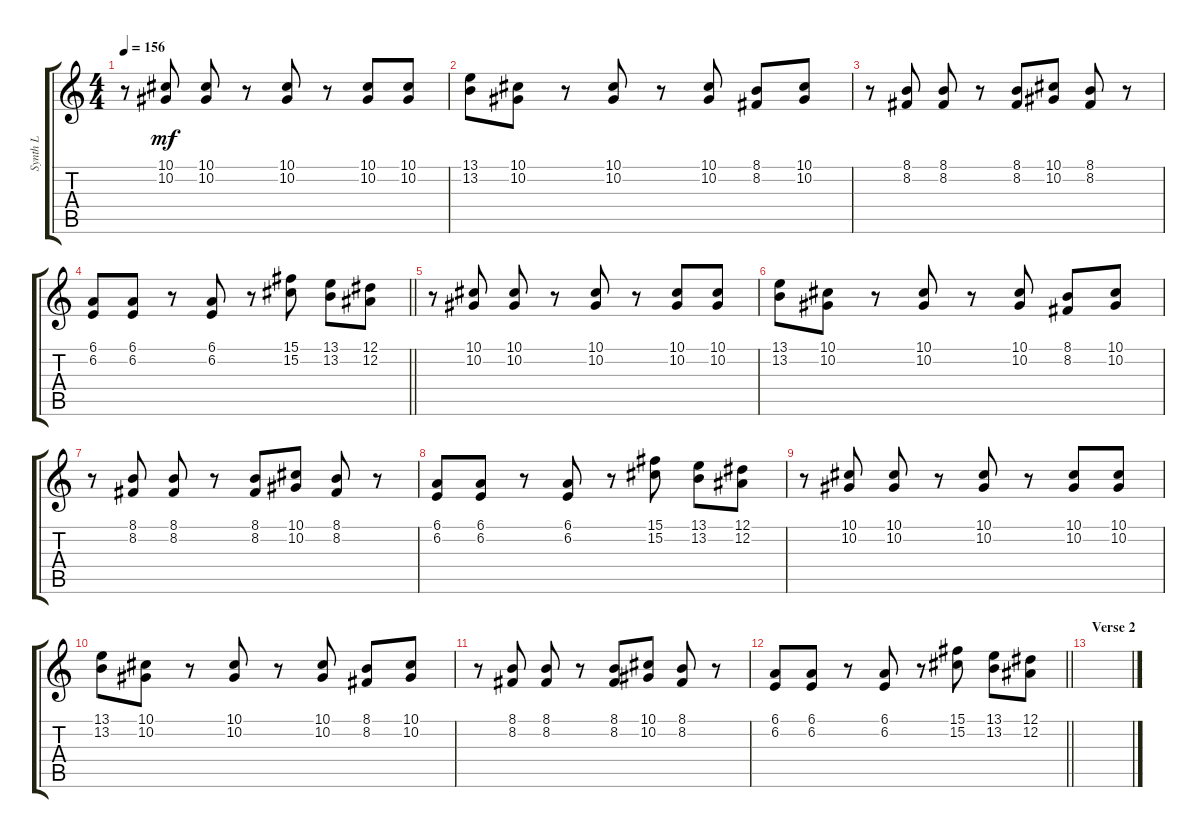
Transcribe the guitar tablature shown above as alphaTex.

\track ("Synth L" "Synth L") {instrument lead2sawtooth}
\staff {score tabs}
\tuning (Eb4 Bb3 Gb3 Db3 Ab2 Eb2) {hide}
\ts (4 4)
\tempo 156
\clef g2
\ks c
r.8{dy mf} (10.1 10.2).8 (10.1 10.2).8 r.8 (10.1 10.2).8 r.8 (10.1 10.2).8 (10.1 10.2).8 |
(13.1 13.2).8 (10.1 10.2).8 r.8 (10.1 10.2).8 r.8 (10.1 10.2).8 (8.1 8.2).8 (10.1 10.2).8 |
r.8 (8.1 8.2).8 (8.1 8.2).8 r.8 (8.1 8.2).8 (10.1 10.2).8 (8.1 8.2).8 r.8 |
\barLineRight lightlight
(6.1 6.2).8 (6.1 6.2).8 r.8 (6.1 6.2).8 r.8 (15.1 15.2).8 (13.1 13.2).8 (12.1 12.2).8 |
r.8 (10.1 10.2).8 (10.1 10.2).8 r.8 (10.1 10.2).8 r.8 (10.1 10.2).8 (10.1 10.2).8 |
(13.1 13.2).8 (10.1 10.2).8 r.8 (10.1 10.2).8 r.8 (10.1 10.2).8 (8.1 8.2).8 (10.1 10.2).8 |
r.8 (8.1 8.2).8 (8.1 8.2).8 r.8 (8.1 8.2).8 (10.1 10.2).8 (8.1 8.2).8 r.8 |
(6.1 6.2).8 (6.1 6.2).8 r.8 (6.1 6.2).8 r.8 (15.1 15.2).8 (13.1 13.2).8 (12.1 12.2).8 |
r.8 (10.1 10.2).8 (10.1 10.2).8 r.8 (10.1 10.2).8 r.8 (10.1 10.2).8 (10.1 10.2).8 |
(13.1 13.2).8 (10.1 10.2).8 r.8 (10.1 10.2).8 r.8 (10.1 10.2).8 (8.1 8.2).8 (10.1 10.2).8 |
r.8 (8.1 8.2).8 (8.1 8.2).8 r.8 (8.1 8.2).8 (10.1 10.2).8 (8.1 8.2).8 r.8 |
\barLineRight lightlight
(6.1 6.2).8 (6.1 6.2).8 r.8 (6.1 6.2).8 r.8 (15.1 15.2).8 (13.1 13.2).8 (12.1 12.2).8 |
\section ("" "Verse 2")
